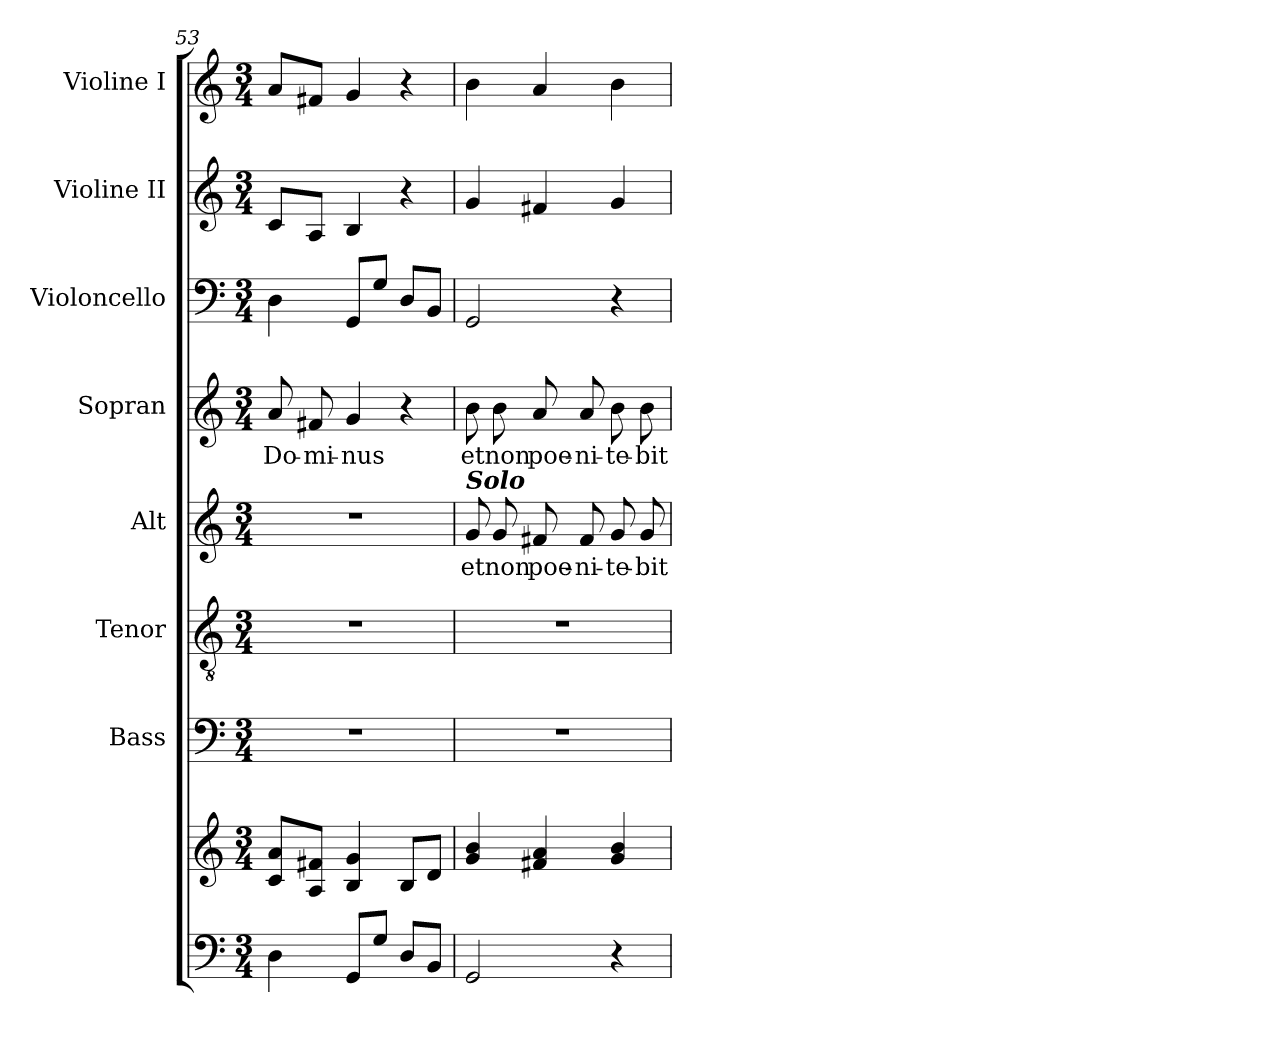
**kern	**kern	**kern	**kern	**kern	**text	**kern	**text	**kern	**kern	**kern
*part8	*part8	*part7	*part6	*part5	*part5	*part4	*part4	*part3	*part2	*part1
*staff9	*staff8	*staff7	*staff6	*staff5	*staff5	*staff4	*staff4	*staff3	*staff2	*staff1
*	*	*I"Bass	*I"Tenor	*I"Alt	*	*I"Sopran	*	*I"Violoncello	*I"Violine II	*I"Violine I
*	*	*I'B.	*I'T.	*I'A.	*	*I'S.	*	*I'Vc.	*I'Vl. II	*I'Vl. I
!!LO:PB:g=z
*clefF4	*clefG2	*clefF4	*clefGv2	*clefG2	*	*clefG2	*	*clefF4	*clefG2	*clefG2
*	*	*	*	*	*	*	*	*ITrd7c12	*	*
*k[]	*k[]	*k[]	*k[]	*k[]	*	*k[]	*	*k[]	*k[]	*k[]
*C:	*C:	*C:	*C:	*C:	*	*C:	*	*C:	*C:	*C:
*M3/4	*M3/4	*M3/4	*M3/4	*M3/4	*	*M3/4	*	*M3/4	*M3/4	*M3/4
=53	=53	=53	=53	=53	=53	=53	=53	=53	=53	=53
!	!	!	!	!	!	!	!LO:LY:b	!	!	!
4D\	8c/ 8a/L	2.r	2.r	2.r	.	8a/	Do-	4DD\	8c/L	8a/L
!	!	!	!	!	!	!	!LO:LY:b	!	!	!
.	8A/ 8f#X/J	.	.	.	.	8f#X/	-mi-	.	8A/J	8f#X/J
!	!	!	!	!	!	!	!LO:LY:b	!	!	!
8GG/L	4B/ 4g/	.	.	.	.	4g/	-nus	8GGG/L	4B/	4g/
8G/J	.	.	.	.	.	.	.	8GG/J	.	.
8D/L	8B/L	.	.	.	.	4r	.	8DD/L	4r	4r
8BB/J	8d/J	.	.	.	.	.	.	8BBB/J	.	.
=54	=54	=54	=54	=54	=54	=54	=54	=54	=54	=54
!	!	!	!	!LO:TX:a:Bi:t=Solo	!	!	!	!	!	!
!	!	!	!	!	!LO:LY:b	!	!LO:LY:b	!	!	!
2GG/	4g/ 4b/	2.r	2.r	8g/	et	8b\	et	2GGG/	4g/	4b\
!	!	!	!	!	!LO:LY:b	!	!LO:LY:b	!	!	!
.	.	.	.	8g/	non	8b\	non	.	.	.
!	!	!	!	!	!LO:LY:b	!	!LO:LY:b	!	!	!
.	4f#X/ 4a/	.	.	8f#X/	poe-	8a/	poe-	.	4f#X/	4a/
!	!	!	!	!	!LO:LY:b	!	!LO:LY:b	!	!	!
.	.	.	.	8f#/	-ni-	8a/	-ni-	.	.	.
!	!	!	!	!	!LO:LY:b	!	!LO:LY:b	!	!	!
4r	4g/ 4b/	.	.	8g/	-te-	8b\	-te-	4r	4g/	4b\
!	!	!	!	!	!LO:LY:b	!	!LO:LY:b	!	!	!
.	.	.	.	8g/	-bit	8b\	-bit	.	.	.
=	=	=	=	=	=	=	=	=	=	=
*-	*-	*-	*-	*-	*-	*-	*-	*-	*-	*-
